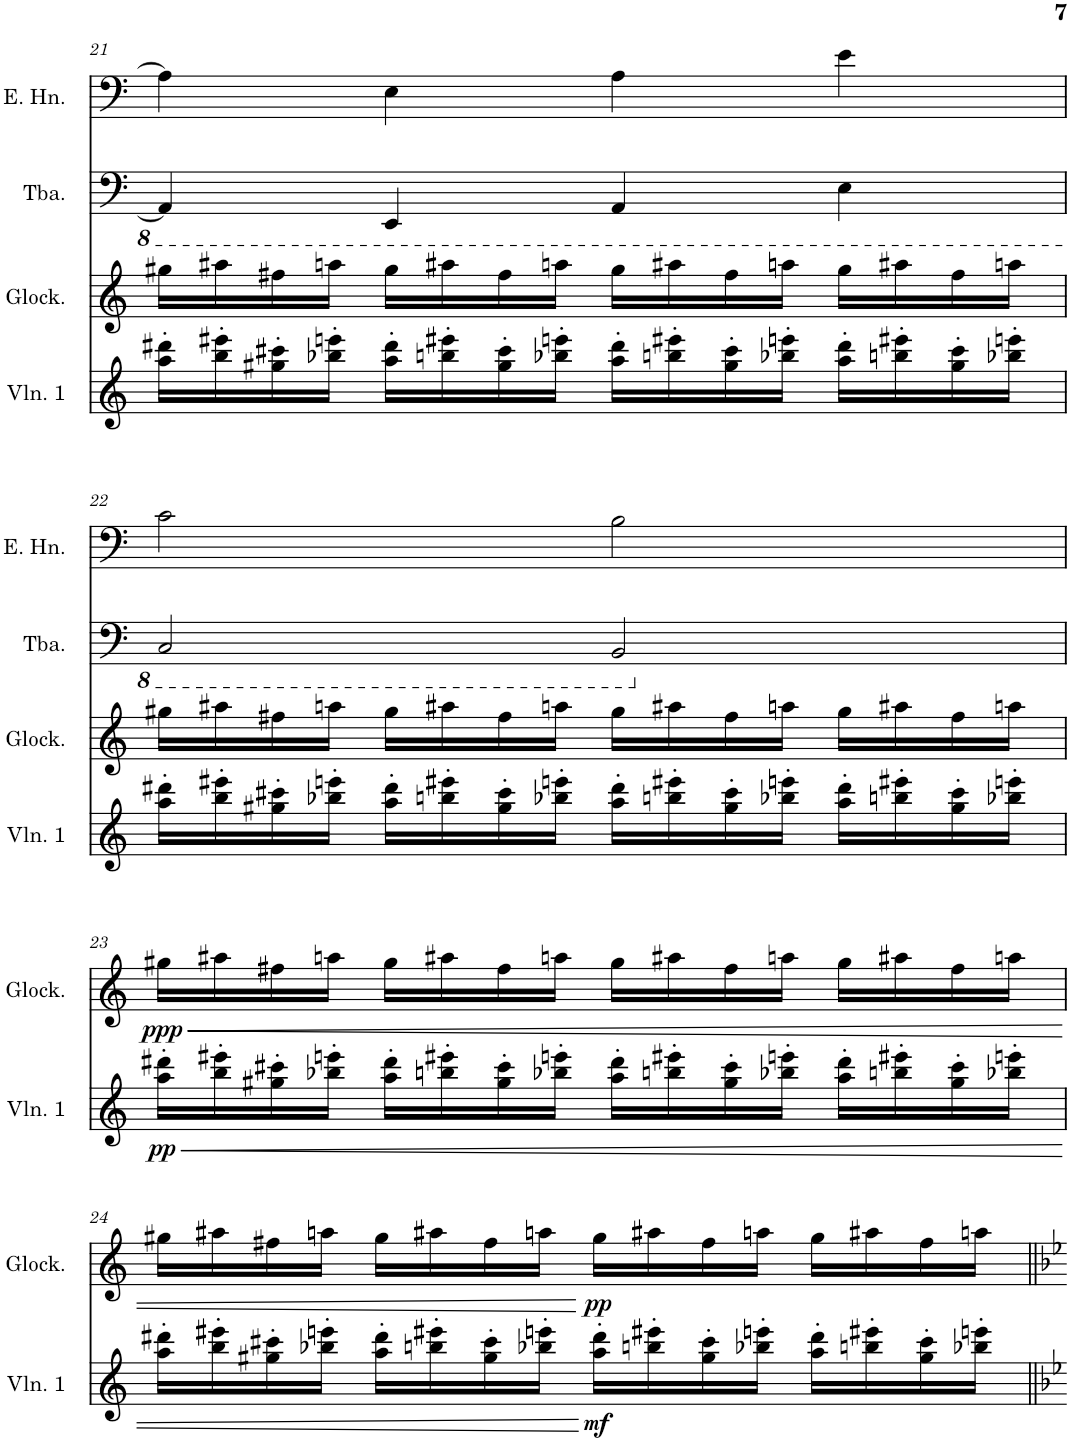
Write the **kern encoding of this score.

**kern	**dynam	**kern	**dynam	**kern	**kern	**kern
*part5	*part5	*part4	*part4	*part3	*part2	*part1
*staff5	*staff5	*staff4	*staff4	*staff3	*staff2	*staff1
*I"Violin 1	*	*I"Glockenspiel	*	*I"Tuba	*I"English Horn	*I"English Horn
*I'Vln. 1	*	*I'Glock.	*	*I'Tba.	*I'E. Hn.	*I'E. Hn.
!!LO:PB:g=z
*clefG2	*	*clefG2	*	*clefF4	*clefG2	*clefF4
*	*	*Trd-7c-12	*	*	*Trd4c7	*Trd4c7
*k[]	*	*k[]	*	*k[]	*k[f#]	*k[]
*M4/4	*	*M4/4	*	*M4/4	*M4/4	*M4/4
*met(c)	*	*met(c)	*	*met(c)	*met(c)	*met(c)
=21	=21	=21	=21	=21	=21	=21
16aa\' 16ddd#X\'LL	.	16gg#X\LL	.	4AAA/]	8.e_	4A\]
16bb\' 16eee#X\'	.	16aa#X\	.	.	.	.
16gg#X\' 16ccc#X\'	.	16ff#X\	.	.	.	.
16bb-X\' 16eeen\'JJ	.	16aan\JJ	.	.	4e]	.
16aa\' 16ddd#\'LL	.	16gg#\LL	.	4EEE/	.	4E\
16bbn\' 16eee#X\'	.	16aa#X\	.	.	.	.
16gg#\' 16ccc#\'	.	16ff#\	.	.	.	.
16bb-X\' 16eeen\'JJ	.	16aan\JJ	.	.	4B	.
16aa\' 16ddd#\'LL	.	16gg#\LL	.	4AAA/	.	4A\
16bbn\' 16eee#X\'	.	16aa#X\	.	.	.	.
16gg#\' 16ccc#\'	.	16ff#\	.	.	.	.
16bb-X\' 16eeen\'JJ	.	16aan\JJ	.	.	4e	.
16aa\' 16ddd#\'LL	.	16gg#\LL	.	4EE\	.	4e\
16bbn\' 16eee#X\'	.	16aa#X\	.	.	.	.
16gg#\' 16ccc#\'	.	16ff#\	.	.	.	.
16bb-X\' 16eeen\'JJ	.	16aan\JJ	.	.	[16b	.
!!LO:LB:g=z
=22	=22	=22	=22	=22	=22	=22
16aa\' 16ddd#X\'LL	.	16gg#X\LL	.	2CC/	8.b]	2c\
16bb\' 16eee#X\'	.	16aa#X\	.	.	.	.
16gg#X\' 16ccc#X\'	.	16ff#X\	.	.	.	.
16bb-X\' 16eeen\'JJ	.	16aan\JJ	.	.	2g	.
16aa\' 16ddd#\'LL	.	16gg#\LL	.	.	.	.
16bbn\' 16eee#X\'	.	16aa#X\	.	.	.	.
16gg#\' 16ccc#\'	.	16ff#\	.	.	.	.
16bb-X\' 16eeen\'JJ	.	16aan\JJ	.	.	.	.
16aa\' 16ddd#\'LL	.	16gg#\LL	.	2BBB/	.	2B\
16bbn\' 16eee#X\'	.	16aa#X\	.	.	.	.
16gg#\' 16ccc#\'	.	16ff#\	.	.	.	.
16bb-X\' 16eeen\'JJ	.	16aan\JJ	.	.	[16f#	.
16aa\' 16ddd#\'LL	.	16gg#\LL	.	.	4f#]	.
16bbn\' 16eee#X\'	.	16aa#X\	.	.	.	.
16gg#\' 16ccc#\'	.	16ff#\	.	.	.	.
16bb-X\' 16eeen\'JJ	.	16aan\JJ	.	.	.	.
!!LO:LB:g=z
=23	=23	=23	=23	=23	=23	=23
!	!LO:HP:b	!	!LO:HP:b	!	!	!
!	!LO:DY:n=1:b	!	!LO:DY:n=1:b	!	!	!
16aa\' 16ddd#X\'LL	< pp	16gg#X\LL	< ppp	1r	1r	1r
16bb\' 16eee#X\'	.	16aa#X\	.	.	.	.
16gg#X\' 16ccc#X\'	.	16ff#X\	.	.	.	.
16bb-X\' 16eeen\'JJ	.	16aan\JJ	.	.	.	.
16aa\' 16ddd#\'LL	.	16gg#\LL	.	.	.	.
16bbn\' 16eee#X\'	.	16aa#X\	.	.	.	.
16gg#\' 16ccc#\'	.	16ff#\	.	.	.	.
16bb-X\' 16eeen\'JJ	.	16aan\JJ	.	.	.	.
16aa\' 16ddd#\'LL	.	16gg#\LL	.	.	.	.
16bbn\' 16eee#X\'	.	16aa#X\	.	.	.	.
16gg#\' 16ccc#\'	.	16ff#\	.	.	.	.
16bb-X\' 16eeen\'JJ	.	16aan\JJ	.	.	.	.
16aa\' 16ddd#\'LL	.	16gg#\LL	.	.	.	.
16bbn\' 16eee#X\'	.	16aa#X\	.	.	.	.
16gg#\' 16ccc#\'	.	16ff#\	.	.	.	.
16bb-X\' 16eeen\'JJ	.	16aan\JJ	.	.	.	.
!!LO:LB:g=z
=24	=24	=24	=24	=24	=24	=24
16aa\' 16ddd#X\'LL	.	16gg#X\LL	.	1r	1r	1r
16bb\' 16eee#X\'	.	16aa#X\	.	.	.	.
16gg#X\' 16ccc#X\'	.	16ff#X\	.	.	.	.
16bb-X\' 16eeen\'JJ	.	16aan\JJ	.	.	.	.
16aa\' 16ddd#\'LL	.	16gg#\LL	.	.	.	.
16bbn\' 16eee#X\'	.	16aa#X\	.	.	.	.
16gg#\' 16ccc#\'	.	16ff#\	.	.	.	.
16bb-X\' 16eeen\'JJ	.	16aan\JJ	.	.	.	.
!	!LO:DY:n=1:b	!	!LO:DY:n=1:b	!	!	!
16aa\' 16ddd#\'LL	[ mf	16gg#\LL	[ pp	.	.	.
16bbn\' 16eee#X\'	.	16aa#X\	.	.	.	.
16gg#\' 16ccc#\'	.	16ff#\	.	.	.	.
16bb-X\' 16eeen\'JJ	.	16aan\JJ	.	.	.	.
16aa\' 16ddd#\'LL	.	16gg#\LL	.	.	.	.
16bbn\' 16eee#X\'	.	16aa#X\	.	.	.	.
16gg#\' 16ccc#\'	.	16ff#\	.	.	.	.
16bb-X\' 16eeen\'JJ	.	16aan\JJ	.	.	.	.
=||	=||	=||	=||	=||	=||	=||
*-	*-	*-	*-	*-	*-	*-
